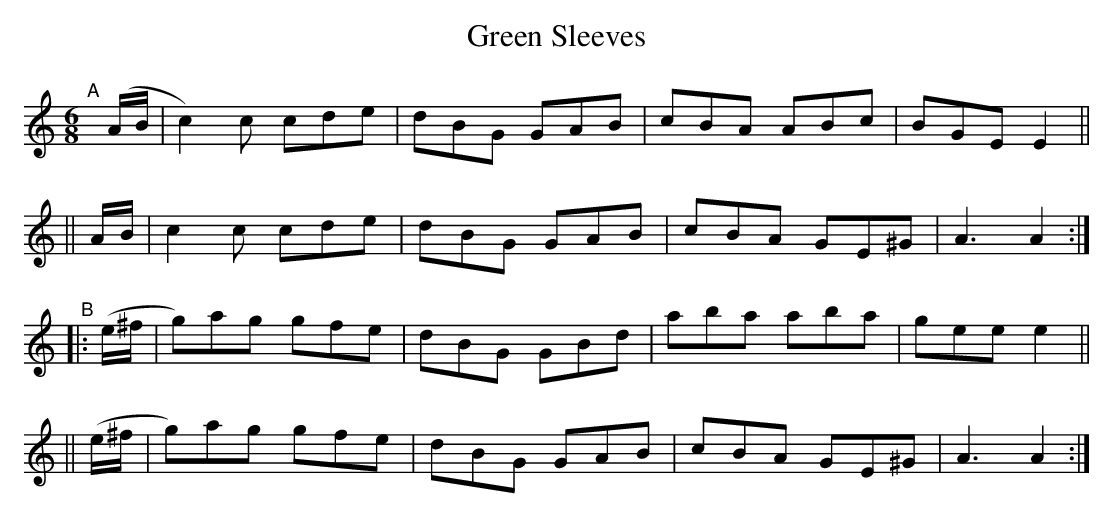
X:1
T: Green Sleeves
M: 6/8
L: 1/8
K: Am
"^A"\
[|](A/B/ | c2)c cde | dBG GAB | cBA ABc | BGE E2 ||
||  A/B/ | c2c  cde | dBG GAB | cBA GE^G | A3 A2 :|
"^B"\
|: (e/^f/ | g)ag gfe | dBG GBd | aba aba | gee e2 ||
|| (e/^f/ | g)ag gfe | dBG GAB | cBA GE^G | A3 A2 :|
